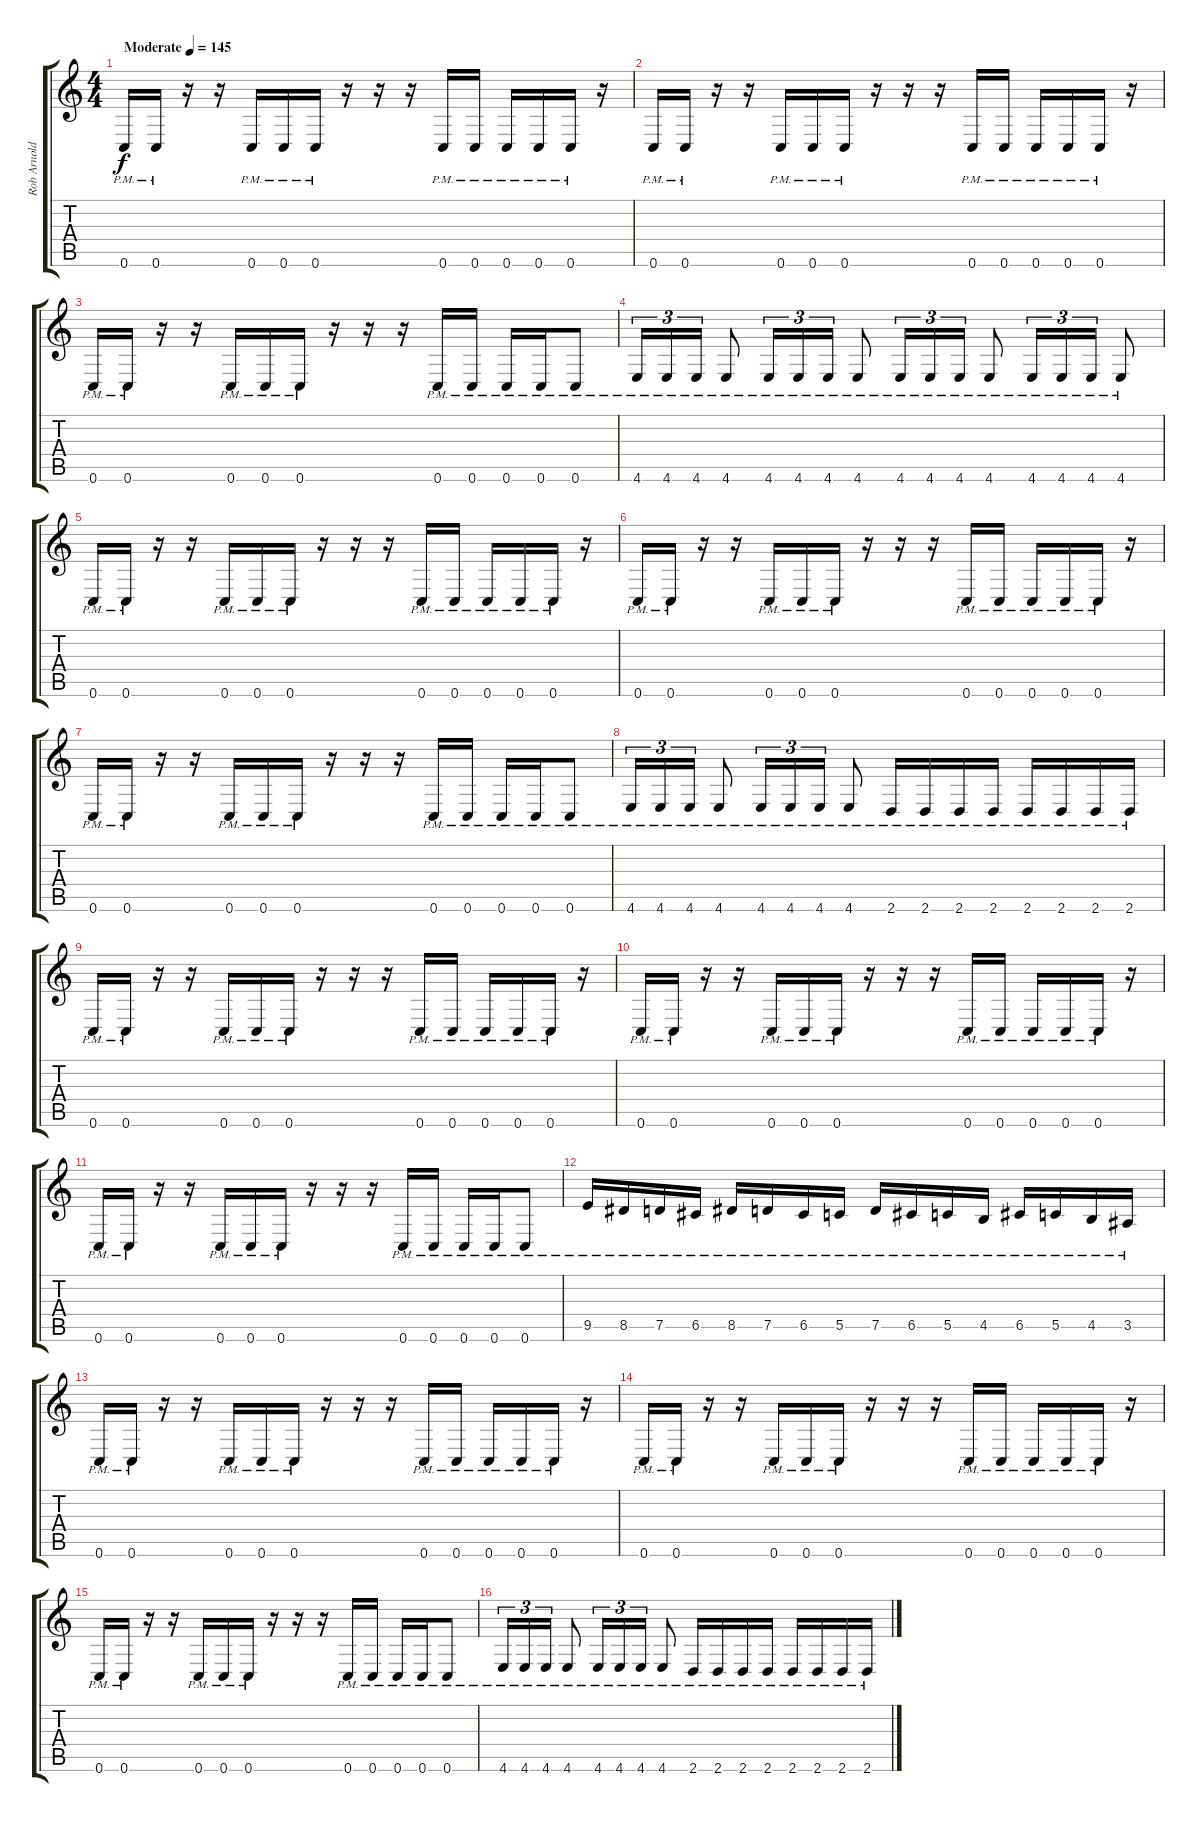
\track ("Rob Arnold" "Rob Arnold") {instrument distortionguitar}
\staff {score tabs}
\tuning (D4 A3 F3 C3 G2 C2) {hide}
\ts (4 4)
\tempo (145 "Moderate")
\clef g2
\ks c
0.6{pm}.16{dy f instrument distortionguitar} 0.6{pm}.16 r.16 r.16 0.6{pm}.16 0.6{pm}.16 0.6{pm}.16 r.16 r.16 r.16 0.6{pm}.16 0.6{pm}.16 0.6{pm}.16 0.6{pm}.16 0.6{pm}.16 r.16 |
0.6{pm}.16 0.6{pm}.16 r.16 r.16 0.6{pm}.16 0.6{pm}.16 0.6{pm}.16 r.16 r.16 r.16 0.6{pm}.16 0.6{pm}.16 0.6{pm}.16 0.6{pm}.16 0.6{pm}.16 r.16 |
0.6{pm}.16 0.6{pm}.16 r.16 r.16 0.6{pm}.16 0.6{pm}.16 0.6{pm}.16 r.16 r.16 r.16 0.6{pm}.16 0.6{pm}.16 0.6{pm}.16 0.6{pm}.16 0.6{pm}.8 |
4.6{pm}.16{tu (3 2)} 4.6{pm}.16{tu (3 2)} 4.6{pm}.16{tu (3 2)} 4.6{pm}.8 4.6{pm}.16{tu (3 2)} 4.6{pm}.16{tu (3 2)} 4.6{pm}.16{tu (3 2)} 4.6{pm}.8 4.6{pm}.16{tu (3 2)} 4.6{pm}.16{tu (3 2)} 4.6{pm}.16{tu (3 2)} 4.6{pm}.8 4.6{pm}.16{tu (3 2)} 4.6{pm}.16{tu (3 2)} 4.6{pm}.16{tu (3 2)} 4.6{pm}.8 |
0.6{pm}.16 0.6{pm}.16 r.16 r.16 0.6{pm}.16 0.6{pm}.16 0.6{pm}.16 r.16 r.16 r.16 0.6{pm}.16 0.6{pm}.16 0.6{pm}.16 0.6{pm}.16 0.6{pm}.16 r.16 |
0.6{pm}.16 0.6{pm}.16 r.16 r.16 0.6{pm}.16 0.6{pm}.16 0.6{pm}.16 r.16 r.16 r.16 0.6{pm}.16 0.6{pm}.16 0.6{pm}.16 0.6{pm}.16 0.6{pm}.16 r.16 |
0.6{pm}.16 0.6{pm}.16 r.16 r.16 0.6{pm}.16 0.6{pm}.16 0.6{pm}.16 r.16 r.16 r.16 0.6{pm}.16 0.6{pm}.16 0.6{pm}.16 0.6{pm}.16 0.6{pm}.8 |
4.6{pm}.16{tu (3 2)} 4.6{pm}.16{tu (3 2)} 4.6{pm}.16{tu (3 2)} 4.6{pm}.8 4.6{pm}.16{tu (3 2)} 4.6{pm}.16{tu (3 2)} 4.6{pm}.16{tu (3 2)} 4.6{pm}.8 2.6{pm}.16 2.6{pm}.16 2.6{pm}.16 2.6{pm}.16 2.6{pm}.16 2.6{pm}.16 2.6{pm}.16 2.6{pm}.16 |
0.6{pm}.16 0.6{pm}.16 r.16 r.16 0.6{pm}.16 0.6{pm}.16 0.6{pm}.16 r.16 r.16 r.16 0.6{pm}.16 0.6{pm}.16 0.6{pm}.16 0.6{pm}.16 0.6{pm}.16 r.16 |
0.6{pm}.16 0.6{pm}.16 r.16 r.16 0.6{pm}.16 0.6{pm}.16 0.6{pm}.16 r.16 r.16 r.16 0.6{pm}.16 0.6{pm}.16 0.6{pm}.16 0.6{pm}.16 0.6{pm}.16 r.16 |
0.6{pm}.16 0.6{pm}.16 r.16 r.16 0.6{pm}.16 0.6{pm}.16 0.6{pm}.16 r.16 r.16 r.16 0.6{pm}.16 0.6{pm}.16 0.6{pm}.16 0.6{pm}.16 0.6{pm}.8 |
9.5{pm}.16 8.5{pm}.16 7.5{pm}.16 6.5{pm}.16 8.5{pm}.16 7.5{pm}.16 6.5{pm}.16 5.5{pm}.16 7.5{pm}.16 6.5{pm}.16 5.5{pm}.16 4.5{pm}.16 6.5{pm}.16 5.5{pm}.16 4.5{pm}.16 3.5{pm}.16 |
0.6{pm}.16 0.6{pm}.16 r.16 r.16 0.6{pm}.16 0.6{pm}.16 0.6{pm}.16 r.16 r.16 r.16 0.6{pm}.16 0.6{pm}.16 0.6{pm}.16 0.6{pm}.16 0.6{pm}.16 r.16 |
0.6{pm}.16 0.6{pm}.16 r.16 r.16 0.6{pm}.16 0.6{pm}.16 0.6{pm}.16 r.16 r.16 r.16 0.6{pm}.16 0.6{pm}.16 0.6{pm}.16 0.6{pm}.16 0.6{pm}.16 r.16 |
0.6{pm}.16 0.6{pm}.16 r.16 r.16 0.6{pm}.16 0.6{pm}.16 0.6{pm}.16 r.16 r.16 r.16 0.6{pm}.16 0.6{pm}.16 0.6{pm}.16 0.6{pm}.16 0.6{pm}.8 |
4.6{pm}.16{tu (3 2)} 4.6{pm}.16{tu (3 2)} 4.6{pm}.16{tu (3 2)} 4.6{pm}.8 4.6{pm}.16{tu (3 2)} 4.6{pm}.16{tu (3 2)} 4.6{pm}.16{tu (3 2)} 4.6{pm}.8 2.6{pm}.16 2.6{pm}.16 2.6{pm}.16 2.6{pm}.16 2.6{pm}.16 2.6{pm}.16 2.6{pm}.16 2.6{pm}.16
